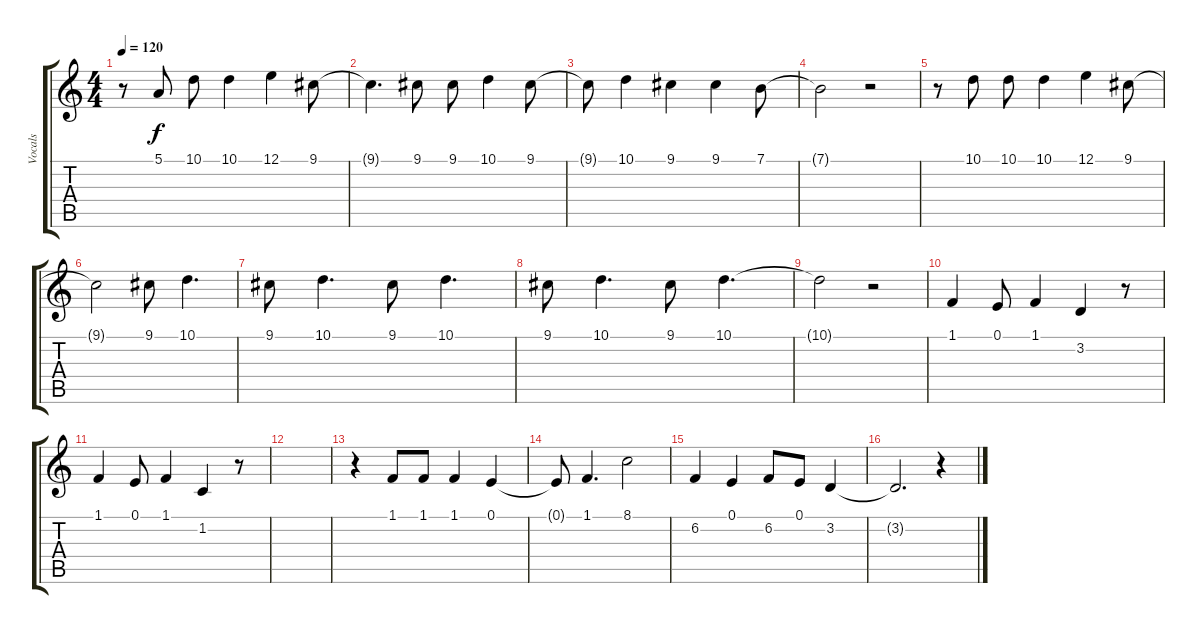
\track ("Vocals" "Vocals") {instrument violin}
\staff {score tabs}
\tuning (E4 B3 G3 D3 A2 D2) {hide}
\ts (4 4)
\tempo 120
\clef g2
\ks c
r.8{dy f} 5.1.8 10.1.8 10.1.4 12.1.4 9.1.8 |
9.1{t}.4{d} 9.1.8 9.1.8 10.1.4 9.1.8 |
9.1{t}.8 10.1.4 9.1.4 9.1.4 7.1.8 |
7.1{t}.2 r.2 |
r.8 10.1.8 10.1.8 10.1.4 12.1.4 9.1.8 |
9.1{t}.2 9.1.8 10.1.4{d} |
9.1.8 10.1.4{d} 9.1.8 10.1.4{d} |
9.1.8 10.1.4{d} 9.1.8 10.1.4{d} |
10.1{t}.2 r.2 |
1.1.4 0.1.8 1.1.4 3.2.4 r.8 |
1.1.4 0.1.8 1.1.4 1.2.4 r.8 |
|
r.4 1.1.8 1.1.8 1.1.4 0.1.4 |
0.1{t}.8 1.1.4{d} 8.1.2 |
6.2.4 0.1.4 6.2.8 0.1.8 3.2.4 |
3.2{t}.2{d} r.4
